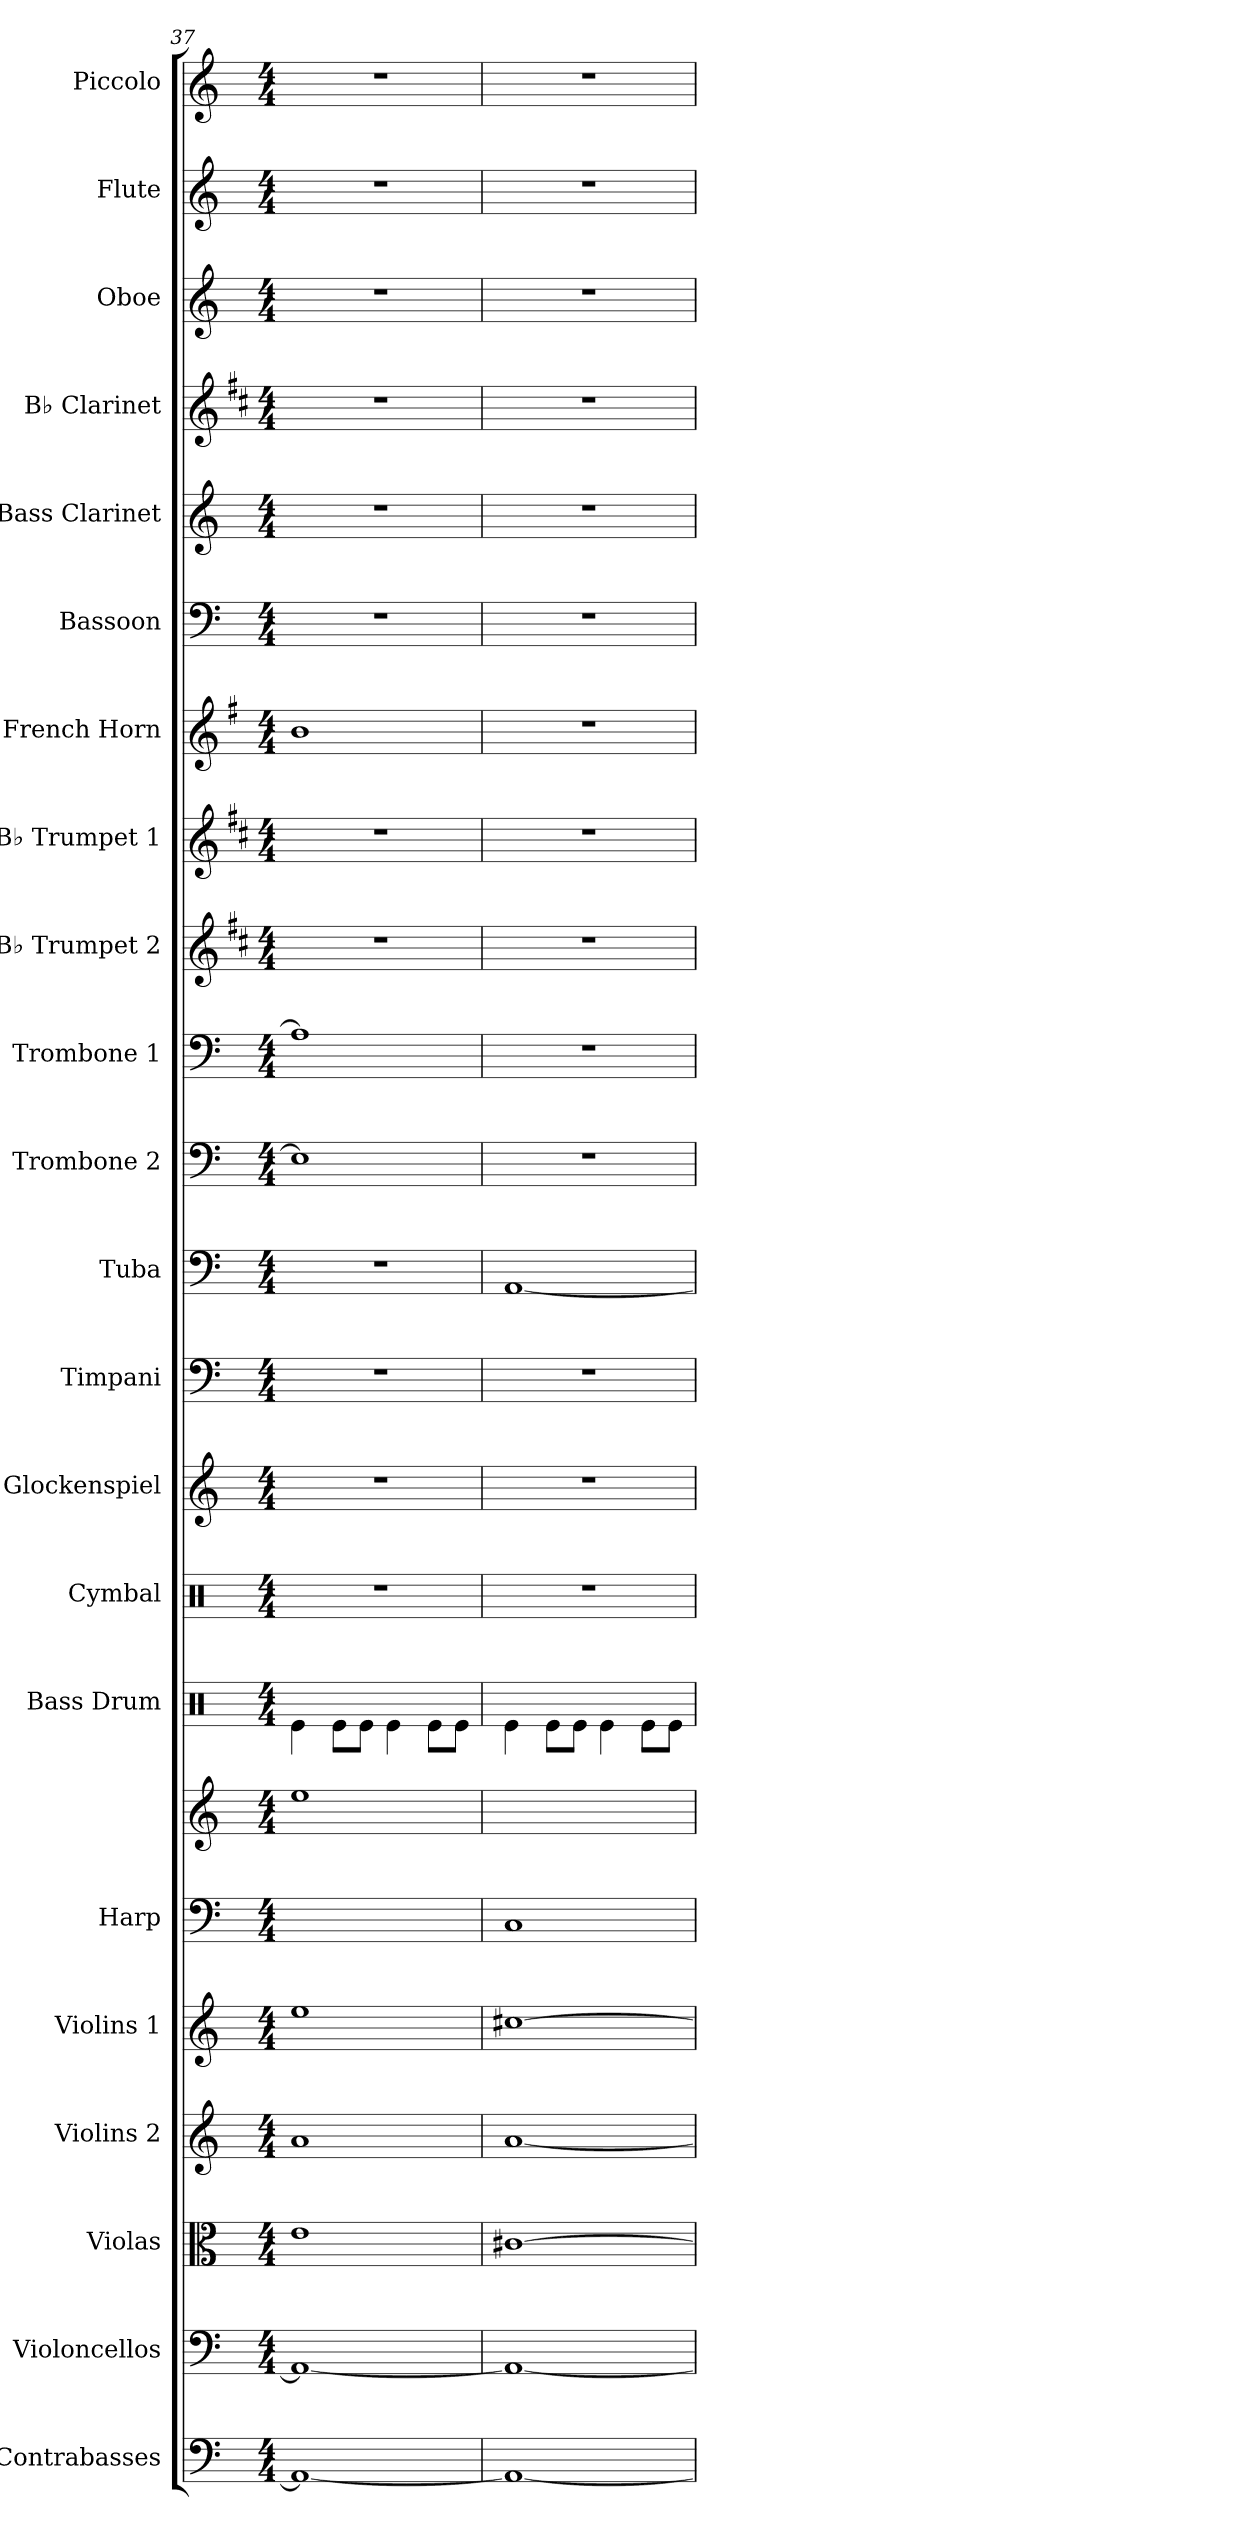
**kern	**kern	**kern	**kern	**kern	**kern	**kern	**kern	**kern	**kern	**kern	**kern	**kern	**kern	**kern	**kern	**kern	**kern	**kern	**kern	**kern	**kern	**kern
*part22	*part21	*part20	*part19	*part18	*part17	*part17	*part16	*part15	*part14	*part13	*part12	*part11	*part10	*part9	*part8	*part7	*part6	*part5	*part4	*part3	*part2	*part1
*staff23	*staff22	*staff21	*staff20	*staff19	*staff18	*staff17	*staff16	*staff15	*staff14	*staff13	*staff12	*staff11	*staff10	*staff9	*staff8	*staff7	*staff6	*staff5	*staff4	*staff3	*staff2	*staff1
*I"Contrabasses	*I"Violoncellos	*I"Violas	*I"Violins 2	*I"Violins 1	*I"Harp	*	*I"Bass Drum	*I"Cymbal	*I"Glockenspiel	*I"Timpani	*I"Tuba	*I"Trombone 2	*I"Trombone 1	*I"B♭ Trumpet 2	*I"B♭ Trumpet 1	*I"French Horn	*I"Bassoon	*I"Bass Clarinet	*I"B♭ Clarinet	*I"Oboe	*I"Flute	*I"Piccolo
*I'Cbs.	*I'Vcs.	*I'Vlas.	*I'Vlns. 2	*I'Vlns. 1	*I'Hrp.	*	*I'B. Dr.	*I'Cym.	*I'Glock.	*I'Timp.	*I'Tba.	*I'Tbn. 2	*I'Tbn. 1	*I'B♭ Tpt. 2	*I'B♭ Tpt. 1	*I'F Hn.	*I'Bsn.	*I'B. Cl.	*I'B♭ Cl.	*I'Ob.	*I'Fl.	*I'Picc.
*clefF4	*clefF4	*clefC3	*clefG2	*clefG2	*clefF4	*clefG2	*clefX	*clefX	*clefG2	*clefF4	*clefF4	*clefF4	*clefF4	*clefG2	*clefG2	*clefG2	*clefF4	*clefG2	*clefG2	*clefG2	*clefG2	*clefG2
*ITrd7c12	*	*	*	*	*	*	*	*	*ITrd-14c-24	*	*	*	*	*ITrd1c2	*ITrd1c2	*ITrd4c7	*	*ITrd8c14	*ITrd1c2	*	*	*ITrd-7c-12
*k[]	*k[]	*k[]	*k[]	*k[]	*k[]	*k[]	*k[]	*k[]	*k[]	*k[]	*k[]	*k[]	*k[]	*k[]	*k[]	*k[]	*k[]	*k[]	*k[]	*k[]	*k[]	*k[]
*M4/4	*M4/4	*M4/4	*M4/4	*M4/4	*M4/4	*M4/4	*M4/4	*M4/4	*M4/4	*M4/4	*M4/4	*M4/4	*M4/4	*M4/4	*M4/4	*M4/4	*M4/4	*M4/4	*M4/4	*M4/4	*M4/4	*M4/4
=37	=37	=37	=37	=37	=37	=37	=37	=37	=37	=37	=37	=37	=37	=37	=37	=37	=37	=37	=37	=37	=37	=37
1AAA_	1AA_	1e	1a	1ee	1ryy	1ee	4Re\	1r	1r	1r	1r	1E]	1A]	1r	1r	1e	1r	1r	1r	1r	1r	1r
.	.	.	.	.	.	.	8Re\L	.	.	.	.	.	.	.	.	.	.	.	.	.	.	.
.	.	.	.	.	.	.	8Re\J	.	.	.	.	.	.	.	.	.	.	.	.	.	.	.
.	.	.	.	.	.	.	4Re\	.	.	.	.	.	.	.	.	.	.	.	.	.	.	.
.	.	.	.	.	.	.	8Re\L	.	.	.	.	.	.	.	.	.	.	.	.	.	.	.
.	.	.	.	.	.	.	8Re\J	.	.	.	.	.	.	.	.	.	.	.	.	.	.	.
!!LO:PB:g=z
=38	=38	=38	=38	=38	=38	=38	=38	=38	=38	=38	=38	=38	=38	=38	=38	=38	=38	=38	=38	=38	=38	=38
1AAA_	1AA_	[1c#X	[1a	[1cc#X	1C	1ryy	4Re\	1r	1r	1r	[1AA	1r	1r	1r	1r	1r	1r	1r	1r	1r	1r	1r
.	.	.	.	.	.	.	8Re\L	.	.	.	.	.	.	.	.	.	.	.	.	.	.	.
.	.	.	.	.	.	.	8Re\J	.	.	.	.	.	.	.	.	.	.	.	.	.	.	.
.	.	.	.	.	.	.	4Re\	.	.	.	.	.	.	.	.	.	.	.	.	.	.	.
.	.	.	.	.	.	.	8Re\L	.	.	.	.	.	.	.	.	.	.	.	.	.	.	.
.	.	.	.	.	.	.	8Re\J	.	.	.	.	.	.	.	.	.	.	.	.	.	.	.
=	=	=	=	=	=	=	=	=	=	=	=	=	=	=	=	=	=	=	=	=	=	=
*-	*-	*-	*-	*-	*-	*-	*-	*-	*-	*-	*-	*-	*-	*-	*-	*-	*-	*-	*-	*-	*-	*-
